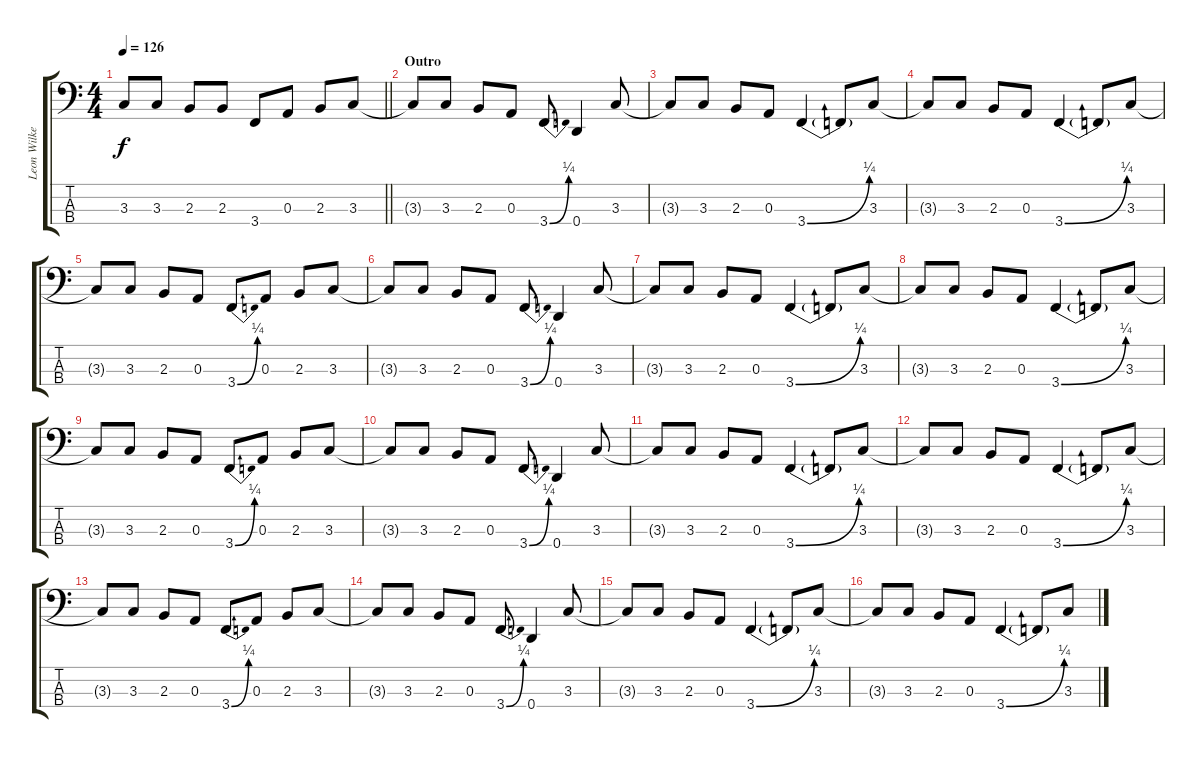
\track ("Leon Wilkeson (Bass Guitar)" "Leon Wilke") {instrument electricbasspick}
\staff {score tabs}
\tuning (G2 D2 A1 D1) {hide}
\ts (4 4)
\tempo 126
\clef f4
\barLineRight lightlight
\ks c
3.3.8{dy f} 3.3.8 2.3.8 2.3.8 3.4.8 0.3.8 2.3.8 3.3.8 |
\section ("" "Outro")
3.3{t}.8 3.3.8 2.3.8 0.3.8 3.4{be (bend 0 0 60 1)}.8 0.4.4 3.3.8 |
3.3{t}.8 3.3.8 2.3.8 0.3.8 3.4{be (bend 0 0 60 1)}.4 3.4{t}.8 3.3.8 |
3.3{t}.8 3.3.8 2.3.8 0.3.8 3.4{be (bend 0 0 60 1)}.4 3.4{t}.8 3.3.8 |
3.3{t}.8 3.3.8 2.3.8 0.3.8 3.4{be (bend 0 0 60 1)}.8 0.3.8 2.3.8 3.3.8 |
3.3{t}.8 3.3.8 2.3.8 0.3.8 3.4{be (bend 0 0 60 1)}.8 0.4.4 3.3.8 |
3.3{t}.8 3.3.8 2.3.8 0.3.8 3.4{be (bend 0 0 60 1)}.4 3.4{t}.8 3.3.8 |
3.3{t}.8 3.3.8 2.3.8 0.3.8 3.4{be (bend 0 0 60 1)}.4 3.4{t}.8 3.3.8 |
3.3{t}.8 3.3.8 2.3.8 0.3.8 3.4{be (bend 0 0 60 1)}.8 0.3.8 2.3.8 3.3.8 |
3.3{t}.8 3.3.8 2.3.8 0.3.8 3.4{be (bend 0 0 60 1)}.8 0.4.4 3.3.8 |
3.3{t}.8 3.3.8 2.3.8 0.3.8 3.4{be (bend 0 0 60 1)}.4 3.4{t}.8 3.3.8 |
3.3{t}.8 3.3.8 2.3.8 0.3.8 3.4{be (bend 0 0 60 1)}.4 3.4{t}.8 3.3.8 |
3.3{t}.8 3.3.8 2.3.8 0.3.8 3.4{be (bend 0 0 60 1)}.8 0.3.8 2.3.8 3.3.8 |
3.3{t}.8 3.3.8 2.3.8 0.3.8 3.4{be (bend 0 0 60 1)}.8 0.4.4 3.3.8 |
3.3{t}.8 3.3.8 2.3.8 0.3.8 3.4{be (bend 0 0 60 1)}.4 3.4{t}.8 3.3.8 |
3.3{t}.8 3.3.8 2.3.8 0.3.8 3.4{be (bend 0 0 60 1)}.4 3.4{t}.8 3.3.8
